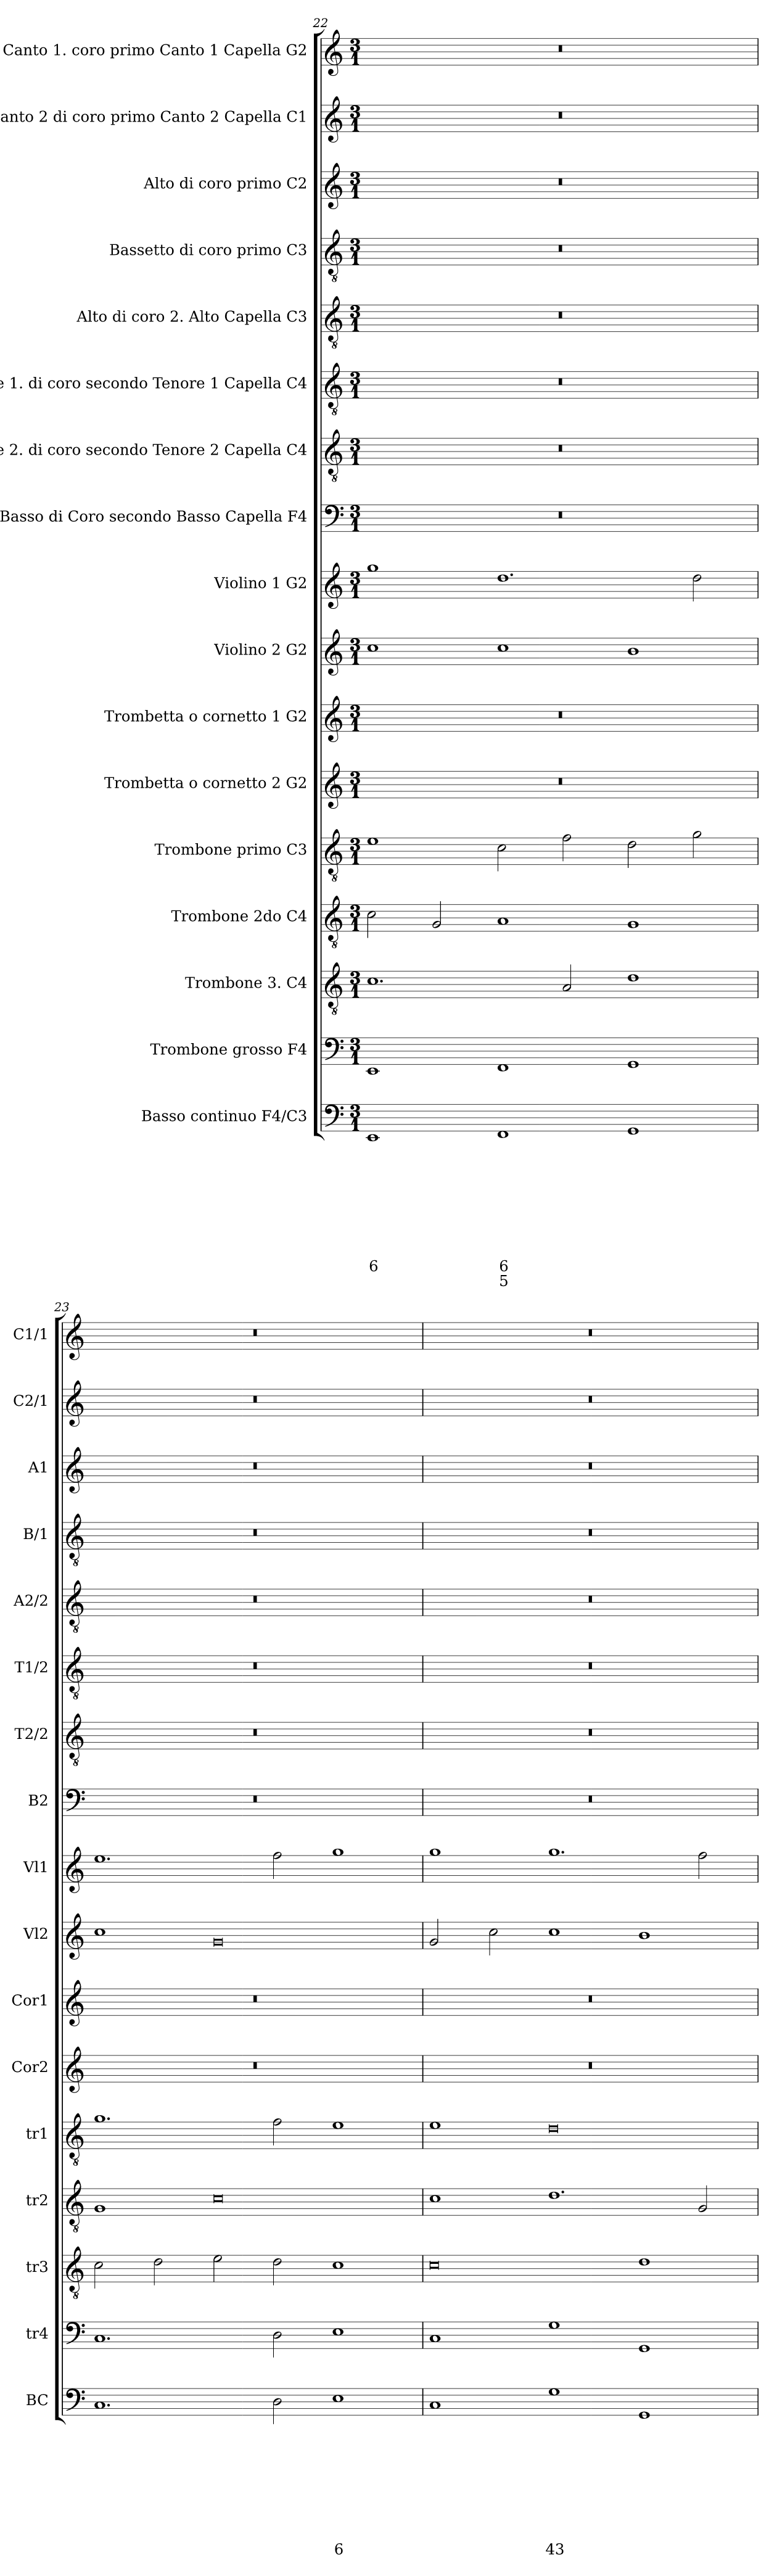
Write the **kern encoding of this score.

**kern	**text	**text	**text	**text	**text	**text	**text	**text	**text	**text	**kern	**kern	**kern	**kern	**kern	**kern	**kern	**kern	**kern	**kern	**kern	**kern	**kern	**kern	**kern	**kern
*part17	*part17	*part17	*part17	*part17	*part17	*part17	*part17	*part17	*part17	*part17	*part16	*part15	*part14	*part13	*part12	*part11	*part10	*part9	*part8	*part7	*part6	*part5	*part4	*part3	*part2	*part1
*staff17	*staff17	*staff17	*staff17	*staff17	*staff17	*staff17	*staff17	*staff17	*staff17	*staff17	*staff16	*staff15	*staff14	*staff13	*staff12	*staff11	*staff10	*staff9	*staff8	*staff7	*staff6	*staff5	*staff4	*staff3	*staff2	*staff1
*I"Basso continuo F4/C3	*	*	*	*	*	*	*	*	*	*	*I"Trombone grosso F4	*I"Trombone 3. C4	*I"Trombone 2do C4	*I"Trombone primo C3	*I"Trombetta o cornetto 2 G2	*I"Trombetta o cornetto 1 G2	*I"Violino 2 G2	*I"Violino 1 G2	*I"Basso di Coro secondo Basso Capella F4	*I"Tenore 2.  di coro secondo Tenore 2 Capella C4	*I"Tenore 1. di coro secondo Tenore 1 Capella C4	*I"Alto di coro 2. Alto Capella C3	*I"Bassetto di coro primo C3	*I"Alto di coro primo C2	*I"Canto 2 di coro primo Canto 2 Capella C1	*I"Canto 1. coro primo Canto 1 Capella G2
*I'BC	*	*	*	*	*	*	*	*	*	*	*I'tr4	*I'tr3	*I'tr2	*I'tr1	*I'Cor2	*I'Cor1	*I'Vl2	*I'Vl1	*I'B2	*I'T2/2	*I'T1/2	*I'A2/2	*I'B/1	*I'A1	*I'C2/1	*I'C1/1
*clefF4	*	*	*	*	*	*	*	*	*	*	*clefF4	*clefGv2	*clefGv2	*clefGv2	*clefG2	*clefG2	*clefG2	*clefG2	*clefF4	*clefGv2	*clefGv2	*clefGv2	*clefGv2	*clefG2	*clefG2	*clefG2
*k[]	*	*	*	*	*	*	*	*	*	*	*k[]	*k[]	*k[]	*k[]	*k[]	*k[]	*k[]	*k[]	*k[]	*k[]	*k[]	*k[]	*k[]	*k[]	*k[]	*k[]
*C:	*	*	*	*	*	*	*	*	*	*	*C:	*C:	*C:	*C:	*C:	*C:	*C:	*C:	*C:	*C:	*C:	*C:	*C:	*C:	*C:	*C:
*M3/1	*	*	*	*	*	*	*	*	*	*	*M3/1	*M3/1	*M3/1	*M3/1	*M3/1	*M3/1	*M3/1	*M3/1	*M3/1	*M3/1	*M3/1	*M3/1	*M3/1	*M3/1	*M3/1	*M3/1
=22	=22	=22	=22	=22	=22	=22	=22	=22	=22	=22	=22	=22	=22	=22	=22	=22	=22	=22	=22	=22	=22	=22	=22	=22	=22	=22
!	!	!	!	!	!	!	!	!	!LO:LY:b	!	!	!	!	!	!	!	!	!	!	!	!	!	!	!	!	!
1EE	.	.	.	.	.	.	.	.	6	.	1EE	1.c	2c\	1e	0.r	0.r	1cc	1gg	0.r	0.r	0.r	0.r	0.r	0.r	0.r	0.r
.	.	.	.	.	.	.	.	.	.	.	.	.	2G/	.	.	.	.	.	.	.	.	.	.	.	.	.
!	!	!	!	!	!	!	!	!	!LO:LY:b	!LO:LY:b	!	!	!	!	!	!	!	!	!	!	!	!	!	!	!	!
1FF	.	.	.	.	.	.	.	.	6	5	1FF	.	1A	2c\	.	.	1cc	1.dd	.	.	.	.	.	.	.	.
.	.	.	.	.	.	.	.	.	.	.	.	2A/	.	2f\	.	.	.	.	.	.	.	.	.	.	.	.
1GG	.	.	.	.	.	.	.	.	.	.	1GG	1d	1G	2d\	.	.	1b	.	.	.	.	.	.	.	.	.
.	.	.	.	.	.	.	.	.	.	.	.	.	.	2g\	.	.	.	2dd\	.	.	.	.	.	.	.	.
=23	=23	=23	=23	=23	=23	=23	=23	=23	=23	=23	=23	=23	=23	=23	=23	=23	=23	=23	=23	=23	=23	=23	=23	=23	=23	=23
1.C	.	.	.	.	.	.	.	.	.	.	1.C	2c\	1G	1.g	0.r	0.r	1cc	1.ee	0.r	0.r	0.r	0.r	0.r	0.r	0.r	0.r
.	.	.	.	.	.	.	.	.	.	.	.	2d\	.	.	.	.	.	.	.	.	.	.	.	.	.	.
.	.	.	.	.	.	.	.	.	.	.	.	2e\	0c	.	.	.	0g	.	.	.	.	.	.	.	.	.
2D\	.	.	.	.	.	.	.	.	.	.	2D\	2d\	.	2f\	.	.	.	2ff\	.	.	.	.	.	.	.	.
!	!	!	!	!	!	!	!	!	!LO:LY:b	!	!	!	!	!	!	!	!	!	!	!	!	!	!	!	!	!
1E	.	.	.	.	.	.	.	.	6	.	1E	1c	.	1e	.	.	.	1gg	.	.	.	.	.	.	.	.
=24	=24	=24	=24	=24	=24	=24	=24	=24	=24	=24	=24	=24	=24	=24	=24	=24	=24	=24	=24	=24	=24	=24	=24	=24	=24	=24
1C	.	.	.	.	.	.	.	.	.	.	1C	0c	1c	1e	0.r	0.r	2g/	1gg	0.r	0.r	0.r	0.r	0.r	0.r	0.r	0.r
.	.	.	.	.	.	.	.	.	.	.	.	.	.	.	.	.	2cc\	.	.	.	.	.	.	.	.	.
!	!	!	!	!	!	!	!	!	!LO:LY:b	!	!	!	!	!	!	!	!	!	!	!	!	!	!	!	!	!
1G	.	.	.	.	.	.	.	.	43	.	1G	.	1.d	0d	.	.	1cc	1.gg	.	.	.	.	.	.	.	.
1GG	.	.	.	.	.	.	.	.	.	.	1GG	1d	.	.	.	.	1b	.	.	.	.	.	.	.	.	.
.	.	.	.	.	.	.	.	.	.	.	.	.	2G/	.	.	.	.	2ff\	.	.	.	.	.	.	.	.
=	=	=	=	=	=	=	=	=	=	=	=	=	=	=	=	=	=	=	=	=	=	=	=	=	=	=
*-	*-	*-	*-	*-	*-	*-	*-	*-	*-	*-	*-	*-	*-	*-	*-	*-	*-	*-	*-	*-	*-	*-	*-	*-	*-	*-
